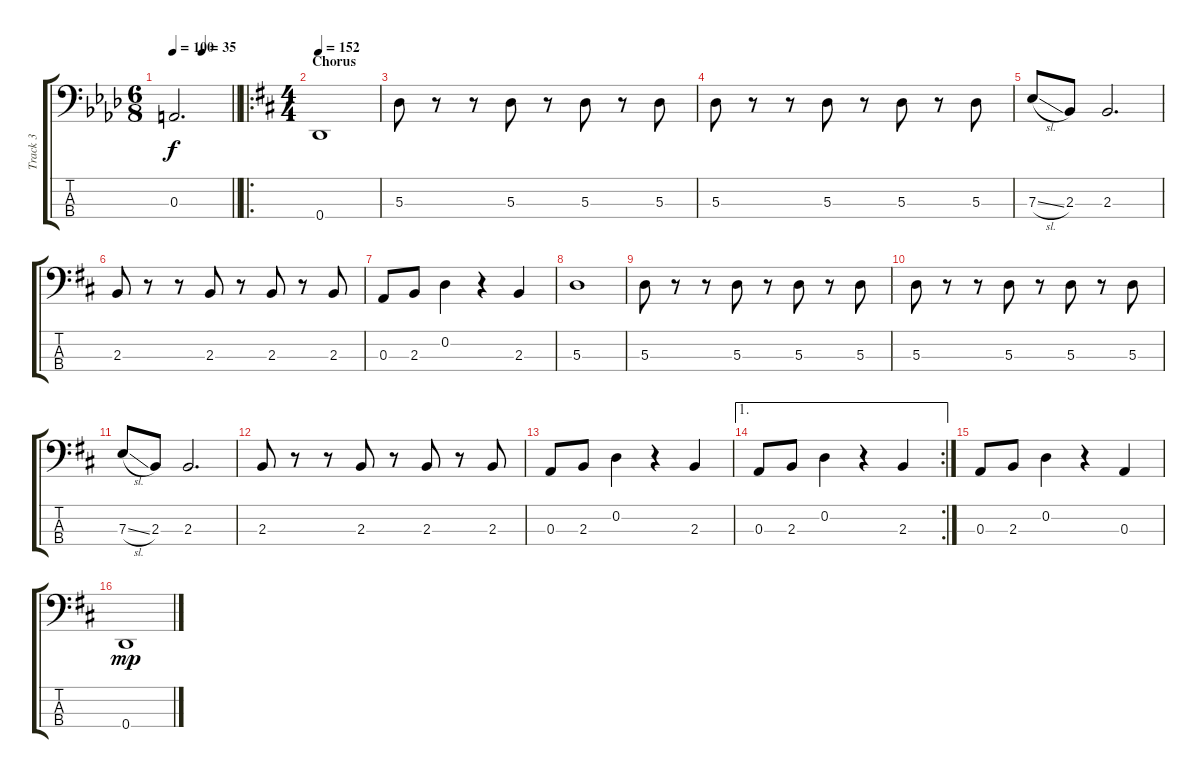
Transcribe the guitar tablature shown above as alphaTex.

\track ("Track 3" "Track 3") {instrument electricbassfinger}
\staff {score tabs}
\tuning (G2 D2 A1 D1) {hide}
\ts (6 8)
\tempo 100
\tempo (35 0.5)
\clef f4
\barLineRight lightlight
\ks fminor
0.3{t}.2{d dy f} |
\ro
\ts (4 4)
\section ("" "Chorus")
\tempo 152
\ks d
0.4.1 |
5.3.8 r.8 r.8 5.3.8 r.8 5.3.8 r.8 5.3.8 |
5.3.8 r.8 r.8 5.3.8 r.8 5.3.8 r.8 5.3.8 |
7.3{sl}.8 2.3.8 2.3.2{d} |
2.3.8 r.8 r.8 2.3.8 r.8 2.3.8 r.8 2.3.8 |
0.3.8 2.3.8 0.2.4 r.4 2.3.4 |
5.3.1 |
5.3.8 r.8 r.8 5.3.8 r.8 5.3.8 r.8 5.3.8 |
5.3.8 r.8 r.8 5.3.8 r.8 5.3.8 r.8 5.3.8 |
7.3{sl}.8 2.3.8 2.3.2{d} |
2.3.8 r.8 r.8 2.3.8 r.8 2.3.8 r.8 2.3.8 |
0.3.8 2.3.8 0.2.4 r.4 2.3.4 |
\ae 1
\rc 2
0.3.8 2.3.8 0.2.4 r.4 2.3.4 |
0.3.8 2.3.8 0.2.4 r.4 0.3.4 |
0.4.1{dy mp}
